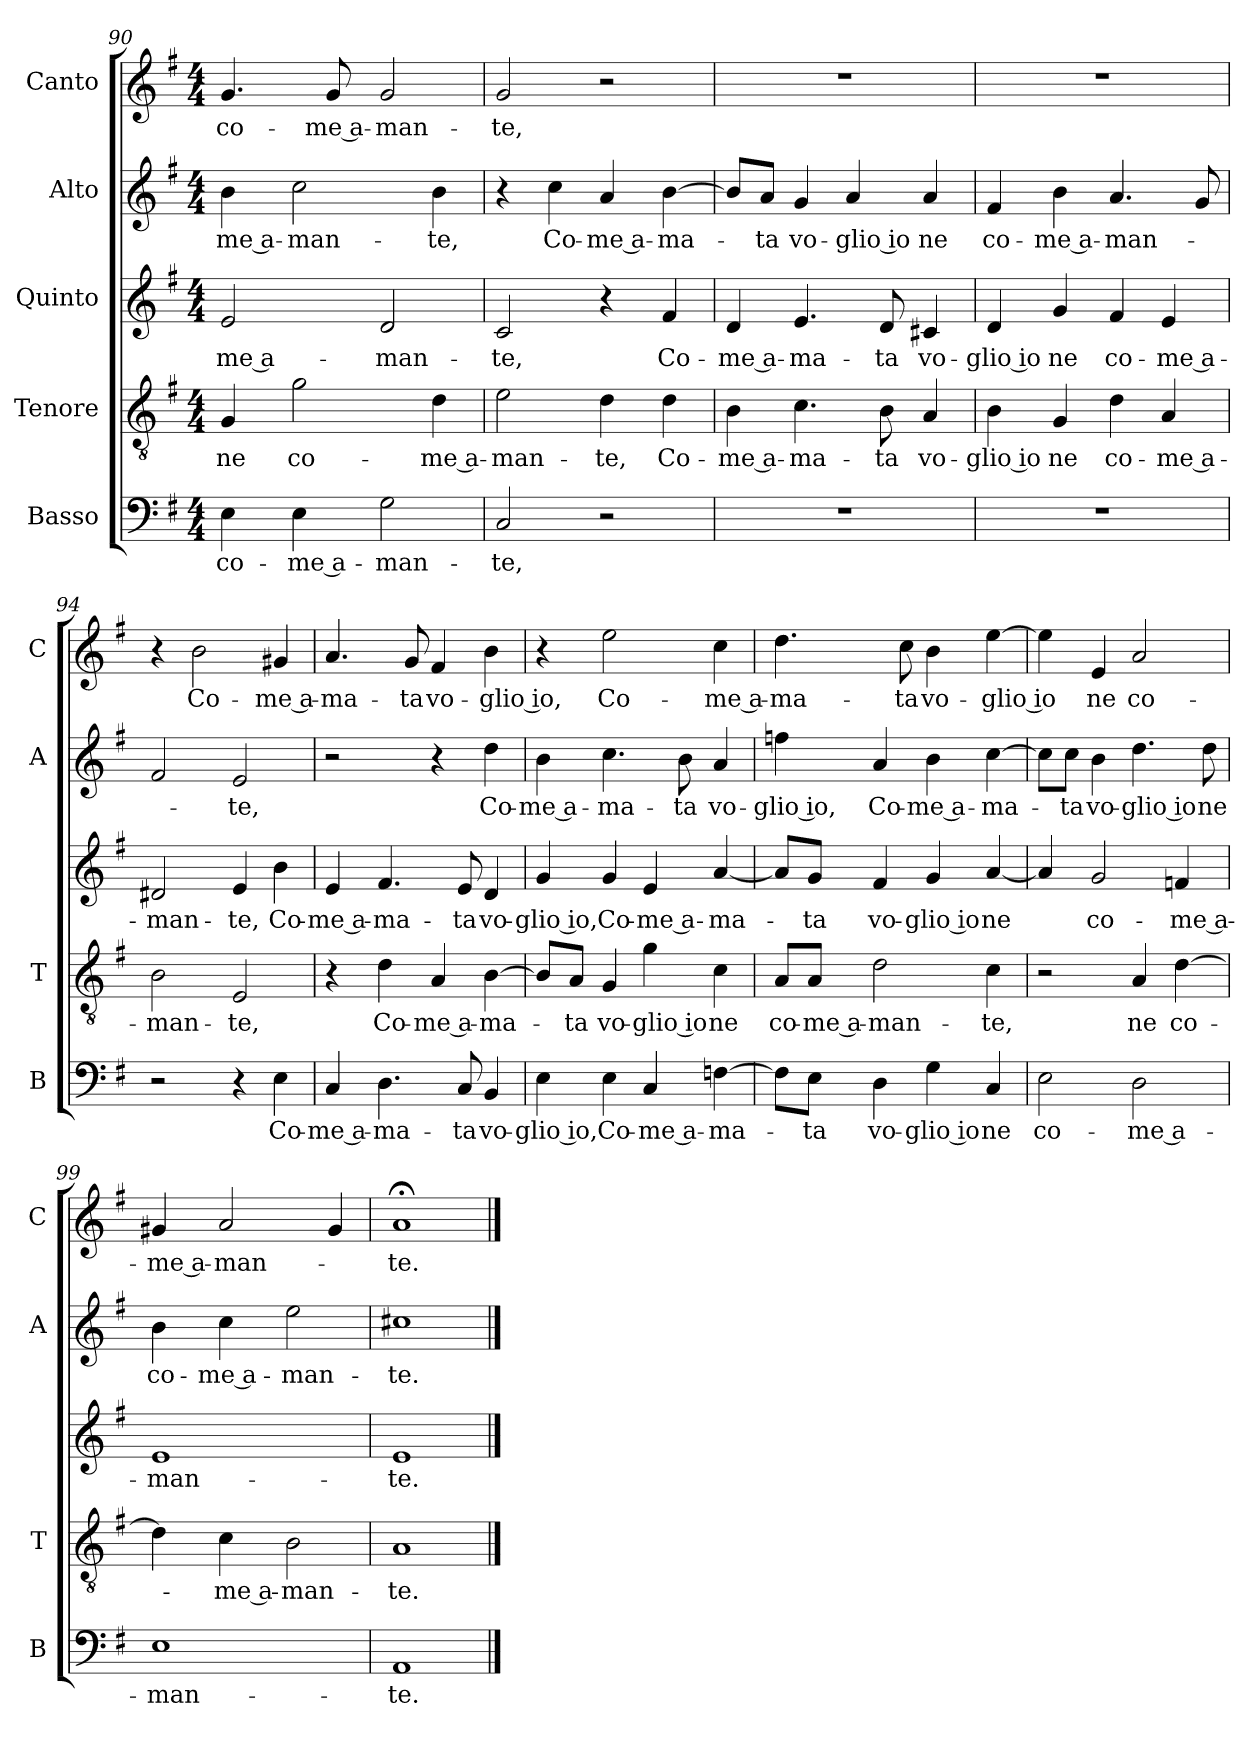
**kern	**text	**kern	**text	**kern	**text	**kern	**text	**kern	**text
*part5	*part5	*part4	*part4	*part3	*part3	*part2	*part2	*part1	*part1
*staff5	*staff5	*staff4	*staff4	*staff3	*staff3	*staff2	*staff2	*staff1	*staff1
*I"Basso	*	*I"Tenore	*	*I"Quinto	*	*I"Alto	*	*I"Canto	*
*I'B	*	*I'T	*	*	*	*I'A	*	*I'C	*
*clefF4	*	*clefGv2	*	*clefG2	*	*clefG2	*	*clefG2	*
*k[f#]	*	*k[f#]	*	*k[f#]	*	*k[f#]	*	*k[f#]	*
*G:	*	*G:	*	*G:	*	*G:	*	*G:	*
*M4/4	*	*M4/4	*	*M4/4	*	*M4/4	*	*M4/4	*
=90	=90	=90	=90	=90	=90	=90	=90	=90	=90
!	!LO:LY:b	!	!LO:LY:b	!	!LO:LY:b	!	!LO:LY:b	!	!LO:LY:b
4E\	co-	4G/	ne	2e/	-me a-	4b\	-me a-	4.g/	co-
!	!LO:LY:b	!	!LO:LY:b	!	!	!	!LO:LY:b	!	!
4E\	-me a-	2g\	co-	.	.	2cc\	-man-	.	.
!	!	!	!	!	!	!	!	!	!LO:LY:b
.	.	.	.	.	.	.	.	8g/	-me a-
!	!LO:LY:b	!	!	!	!LO:LY:b	!	!	!	!LO:LY:b
2G\	-man-	.	.	2d/	-man-	.	.	2g/	-man-
!	!	!	!LO:LY:b	!	!	!	!LO:LY:b	!	!
.	.	4d\	-me a-	.	.	4b\	-te,	.	.
=91	=91	=91	=91	=91	=91	=91	=91	=91	=91
!	!LO:LY:b	!	!LO:LY:b	!	!LO:LY:b	!	!	!	!LO:LY:b
2C/	-te,	2e\	-man-	2c/	-te,	4r	.	2g/	-te,
!	!	!	!	!	!	!	!LO:LY:b	!	!
.	.	.	.	.	.	4cc\	Co-	.	.
!	!	!	!LO:LY:b	!	!	!	!LO:LY:b	!	!
2r	.	4d\	-te,	4r	.	4a/	-me a-	2r	.
!	!	!	!LO:LY:b	!	!LO:LY:b	!	!LO:LY:b	!	!
.	.	4d\	Co-	4f#/	Co-	[4b\	-ma-	.	.
=92	=92	=92	=92	=92	=92	=92	=92	=92	=92
!	!	!	!LO:LY:b	!	!LO:LY:b	!	!	!	!
1r	.	4B\	-me a-	4d/	-me a-	8b/L]	.	1r	.
!	!	!	!	!	!	!	!LO:LY:b	!	!
.	.	.	.	.	.	8a/J	-ta	.	.
!	!	!	!LO:LY:b	!	!LO:LY:b	!	!LO:LY:b	!	!
.	.	4.c\	-ma-	4.e/	-ma-	4g/	vo-	.	.
!	!	!	!	!	!	!	!LO:LY:b	!	!
.	.	.	.	.	.	4a/	-glio io	.	.
!	!	!	!LO:LY:b	!	!LO:LY:b	!	!	!	!
.	.	8B\	-ta	8d/	-ta	.	.	.	.
!	!	!	!LO:LY:b	!	!LO:LY:b	!	!LO:LY:b	!	!
.	.	4A/	vo-	4c#X/	vo-	4a/	ne	.	.
=93	=93	=93	=93	=93	=93	=93	=93	=93	=93
!	!	!	!LO:LY:b	!	!LO:LY:b	!	!LO:LY:b	!	!
1r	.	4B\	-glio io	4d/	-glio io	4f#/	co-	1r	.
!	!	!	!LO:LY:b	!	!LO:LY:b	!	!LO:LY:b	!	!
.	.	4G/	ne	4g/	ne	4b\	-me a-	.	.
!	!	!	!LO:LY:b	!	!LO:LY:b	!	!LO:LY:b	!	!
.	.	4d\	co-	4f#/	co-	4.a/	-man-	.	.
!	!	!	!LO:LY:b	!	!LO:LY:b	!	!	!	!
.	.	4A/	-me a-	4e/	-me a-	.	.	.	.
.	.	.	.	.	.	8g/	.	.	.
=94	=94	=94	=94	=94	=94	=94	=94	=94	=94
!	!	!	!LO:LY:b	!	!LO:LY:b	!	!	!	!
2r	.	2B\	-man-	2d#X/	-man-	2f#/	.	4r	.
!	!	!	!	!	!	!	!	!	!LO:LY:b
.	.	.	.	.	.	.	.	2b\	Co-
!	!	!	!LO:LY:b	!	!LO:LY:b	!	!LO:LY:b	!	!
4r	.	2E/	-te,	4e/	-te,	2e/	-te,	.	.
!	!LO:LY:b	!	!	!	!LO:LY:b	!	!	!	!LO:LY:b
4E\	Co-	.	.	4b\	Co-	.	.	4g#X/	-me a-
!!LO:LB:g=z
=95	=95	=95	=95	=95	=95	=95	=95	=95	=95
!	!LO:LY:b	!	!	!	!LO:LY:b	!	!	!	!LO:LY:b
4C/	-me a-	4r	.	4e/	-me a-	2r	.	4.a/	-ma-
!	!LO:LY:b	!	!LO:LY:b	!	!LO:LY:b	!	!	!	!
4.D\	-ma-	4d\	Co-	4.f#/	-ma-	.	.	.	.
!	!	!	!	!	!	!	!	!	!LO:LY:b
.	.	.	.	.	.	.	.	8g/	-ta
!	!	!	!LO:LY:b	!	!	!	!	!	!LO:LY:b
.	.	4A/	-me a-	.	.	4r	.	4f#/	vo-
!	!LO:LY:b	!	!	!	!LO:LY:b	!	!	!	!
8C/	-ta	.	.	8e/	-ta	.	.	.	.
!	!LO:LY:b	!	!LO:LY:b	!	!LO:LY:b	!	!LO:LY:b	!	!LO:LY:b
4BB/	vo-	[4B\	-ma-	4d/	vo-	4dd\	Co-	4b\	-glio io,
=96	=96	=96	=96	=96	=96	=96	=96	=96	=96
!	!LO:LY:b	!	!	!	!LO:LY:b	!	!LO:LY:b	!	!
4E\	-glio io,	8B/L]	.	4g/	-glio io,	4b\	-me a-	4r	.
!	!	!	!LO:LY:b	!	!	!	!	!	!
.	.	8A/J	-ta	.	.	.	.	.	.
!	!LO:LY:b	!	!LO:LY:b	!	!LO:LY:b	!	!LO:LY:b	!	!LO:LY:b
4E\	Co-	4G/	vo-	4g/	Co-	4.cc\	-ma-	2ee\	Co-
!	!LO:LY:b	!	!LO:LY:b	!	!LO:LY:b	!	!	!	!
4C/	-me a-	4g\	-glio io	4e/	-me a-	.	.	.	.
!	!	!	!	!	!	!	!LO:LY:b	!	!
.	.	.	.	.	.	8b\	-ta	.	.
!	!LO:LY:b	!	!LO:LY:b	!	!LO:LY:b	!	!LO:LY:b	!	!LO:LY:b
[4Fn\	-ma-	4c\	ne	[4a/	-ma-	4a/	vo-	4cc\	-me a-
=97	=97	=97	=97	=97	=97	=97	=97	=97	=97
!	!	!	!LO:LY:b	!	!	!	!LO:LY:b	!	!LO:LY:b
8F\L]	.	8A/L	co-	8a/L]	.	4ffn\	-glio io,	4.dd\	-ma-
!	!LO:LY:b	!	!LO:LY:b	!	!LO:LY:b	!	!	!	!
8E\J	-ta	8A/J	-me a-	8g/J	-ta	.	.	.	.
!	!LO:LY:b	!	!LO:LY:b	!	!LO:LY:b	!	!LO:LY:b	!	!
4D\	vo-	2d\	-man-	4f#/	vo-	4a/	Co-	.	.
!	!	!	!	!	!	!	!	!	!LO:LY:b
.	.	.	.	.	.	.	.	8cc\	-ta
!	!LO:LY:b	!	!	!	!LO:LY:b	!	!LO:LY:b	!	!LO:LY:b
4G\	-glio io	.	.	4g/	-glio io	4b\	-me a-	4b\	vo-
!	!LO:LY:b	!	!LO:LY:b	!	!LO:LY:b	!	!LO:LY:b	!	!LO:LY:b
4C/	ne	4c\	-te,	[4a/	ne	[4cc\	-ma-	[4ee\	-glio io
=98	=98	=98	=98	=98	=98	=98	=98	=98	=98
!	!LO:LY:b	!	!	!	!	!	!	!	!
2E\	co-	2r	.	4a/]	.	8cc\L]	.	4ee\]	.
!	!	!	!	!	!	!	!LO:LY:b	!	!
.	.	.	.	.	.	8cc\J	-ta	.	.
!	!	!	!	!	!LO:LY:b	!	!LO:LY:b	!	!LO:LY:b
.	.	.	.	2g/	co-	4b\	vo-	4e/	ne
!	!LO:LY:b	!	!LO:LY:b	!	!	!	!LO:LY:b	!	!LO:LY:b
2D\	-me a-	4A/	ne	.	.	4.dd\	-glio io	2a/	co-
!	!	!	!LO:LY:b	!	!LO:LY:b	!	!	!	!
.	.	[4d\	co-	4fn/	-me a-	.	.	.	.
!	!	!	!	!	!	!	!LO:LY:b	!	!
.	.	.	.	.	.	8dd\	ne	.	.
=99	=99	=99	=99	=99	=99	=99	=99	=99	=99
!	!LO:LY:b	!	!	!	!LO:LY:b	!	!LO:LY:b	!	!LO:LY:b
1E	-man-	4d\]	.	1e	-man-	4b\	co-	4g#X/	-me a-
!	!	!	!LO:LY:b	!	!	!	!LO:LY:b	!	!LO:LY:b
.	.	4c\	-me a-	.	.	4cc\	-me a-	2a/	-man-
!	!	!	!LO:LY:b	!	!	!	!LO:LY:b	!	!
.	.	2B\	-man-	.	.	2ee\	-man-	.	.
.	.	.	.	.	.	.	.	4g#/	.
=100	=100	=100	=100	=100	=100	=100	=100	=100	=100
!	!LO:LY:b	!	!LO:LY:b	!	!LO:LY:b	!	!LO:LY:b	!	!LO:LY:b
1AA	-te.	1A	-te.	1e	-te.	1cc#X	-te.	1a;<	-te.
==	==	==	==	==	==	==	==	==	==
*-	*-	*-	*-	*-	*-	*-	*-	*-	*-
